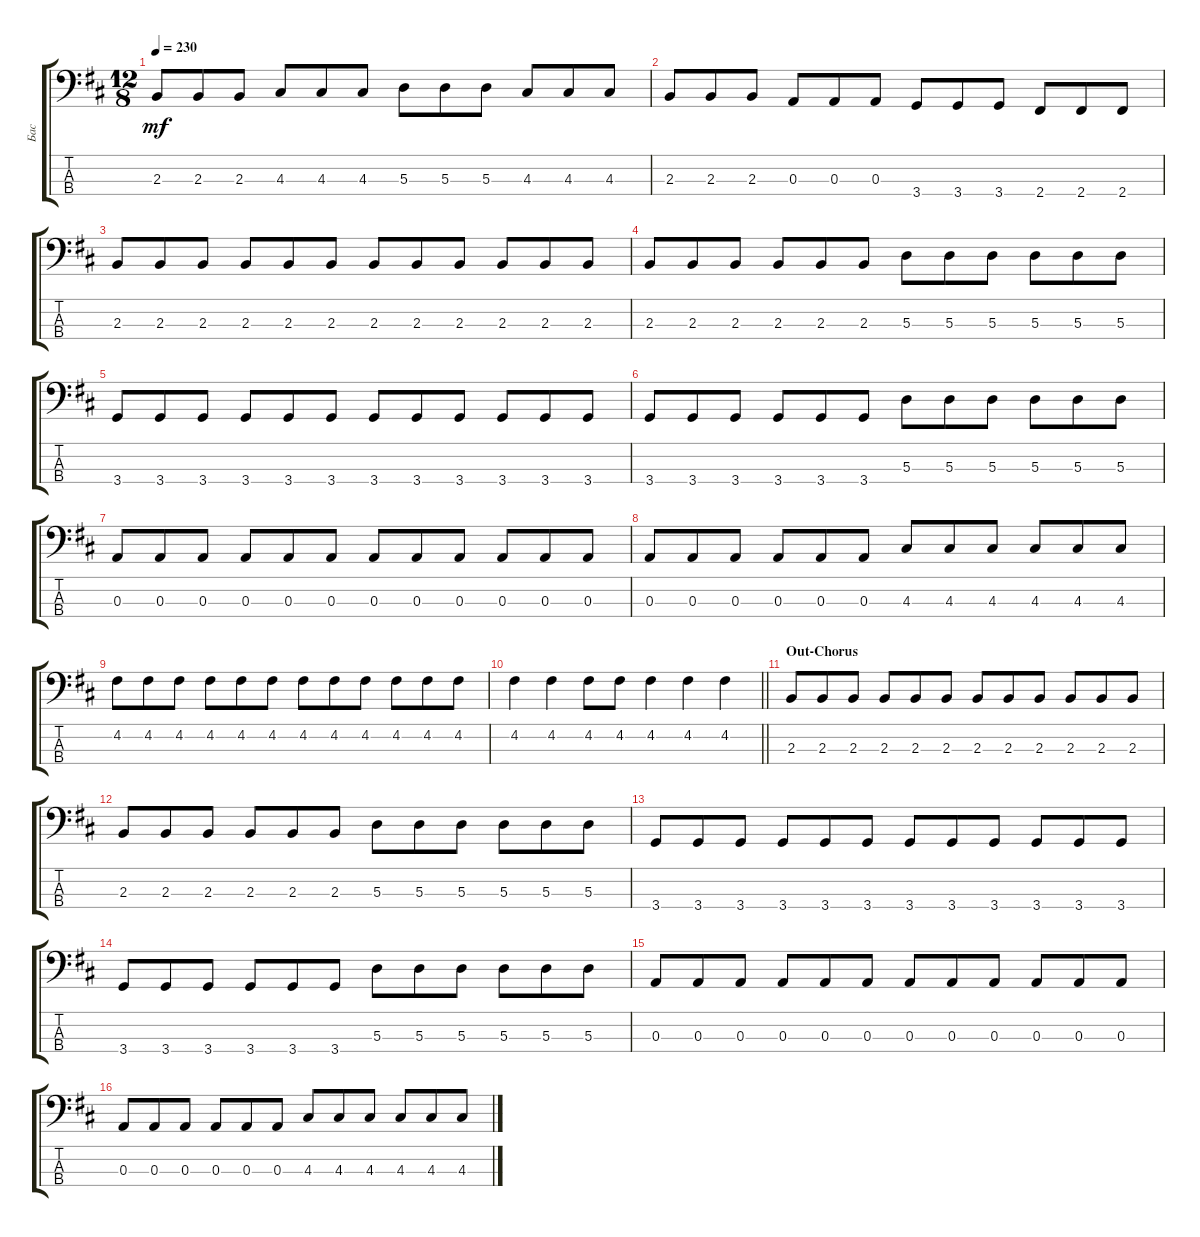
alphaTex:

\track ("Бас" "Бас") {instrument electricbassfinger}
\staff {score tabs}
\tuning (G2 D2 A1 E1) {hide}
\ts (12 8)
\tempo 230
\clef f4
\ks bminor
2.3.8{dy mf} 2.3.8 2.3.8 4.3.8 4.3.8 4.3.8 5.3.8 5.3.8 5.3.8 4.3.8 4.3.8 4.3.8 |
2.3.8 2.3.8 2.3.8 0.3.8 0.3.8 0.3.8 3.4.8 3.4.8 3.4.8 2.4.8 2.4.8 2.4.8 |
2.3.8 2.3.8 2.3.8 2.3.8 2.3.8 2.3.8 2.3.8 2.3.8 2.3.8 2.3.8 2.3.8 2.3.8 |
2.3.8 2.3.8 2.3.8 2.3.8 2.3.8 2.3.8 5.3.8 5.3.8 5.3.8 5.3.8 5.3.8 5.3.8 |
3.4.8 3.4.8 3.4.8 3.4.8 3.4.8 3.4.8 3.4.8 3.4.8 3.4.8 3.4.8 3.4.8 3.4.8 |
3.4.8 3.4.8 3.4.8 3.4.8 3.4.8 3.4.8 5.3.8 5.3.8 5.3.8 5.3.8 5.3.8 5.3.8 |
0.3.8 0.3.8 0.3.8 0.3.8 0.3.8 0.3.8 0.3.8 0.3.8 0.3.8 0.3.8 0.3.8 0.3.8 |
0.3.8 0.3.8 0.3.8 0.3.8 0.3.8 0.3.8 4.3.8 4.3.8 4.3.8 4.3.8 4.3.8 4.3.8 |
4.2.8 4.2.8 4.2.8 4.2.8 4.2.8 4.2.8 4.2.8 4.2.8 4.2.8 4.2.8 4.2.8 4.2.8 |
\barLineRight lightlight
4.2.4 4.2.4 4.2.8 4.2.8 4.2.4 4.2.4 4.2.4 |
\section ("" "Out-Chorus")
2.3.8 2.3.8 2.3.8 2.3.8 2.3.8 2.3.8 2.3.8 2.3.8 2.3.8 2.3.8 2.3.8 2.3.8 |
2.3.8 2.3.8 2.3.8 2.3.8 2.3.8 2.3.8 5.3.8 5.3.8 5.3.8 5.3.8 5.3.8 5.3.8 |
3.4.8 3.4.8 3.4.8 3.4.8 3.4.8 3.4.8 3.4.8 3.4.8 3.4.8 3.4.8 3.4.8 3.4.8 |
3.4.8 3.4.8 3.4.8 3.4.8 3.4.8 3.4.8 5.3.8 5.3.8 5.3.8 5.3.8 5.3.8 5.3.8 |
0.3.8 0.3.8 0.3.8 0.3.8 0.3.8 0.3.8 0.3.8 0.3.8 0.3.8 0.3.8 0.3.8 0.3.8 |
0.3.8 0.3.8 0.3.8 0.3.8 0.3.8 0.3.8 4.3.8 4.3.8 4.3.8 4.3.8 4.3.8 4.3.8
